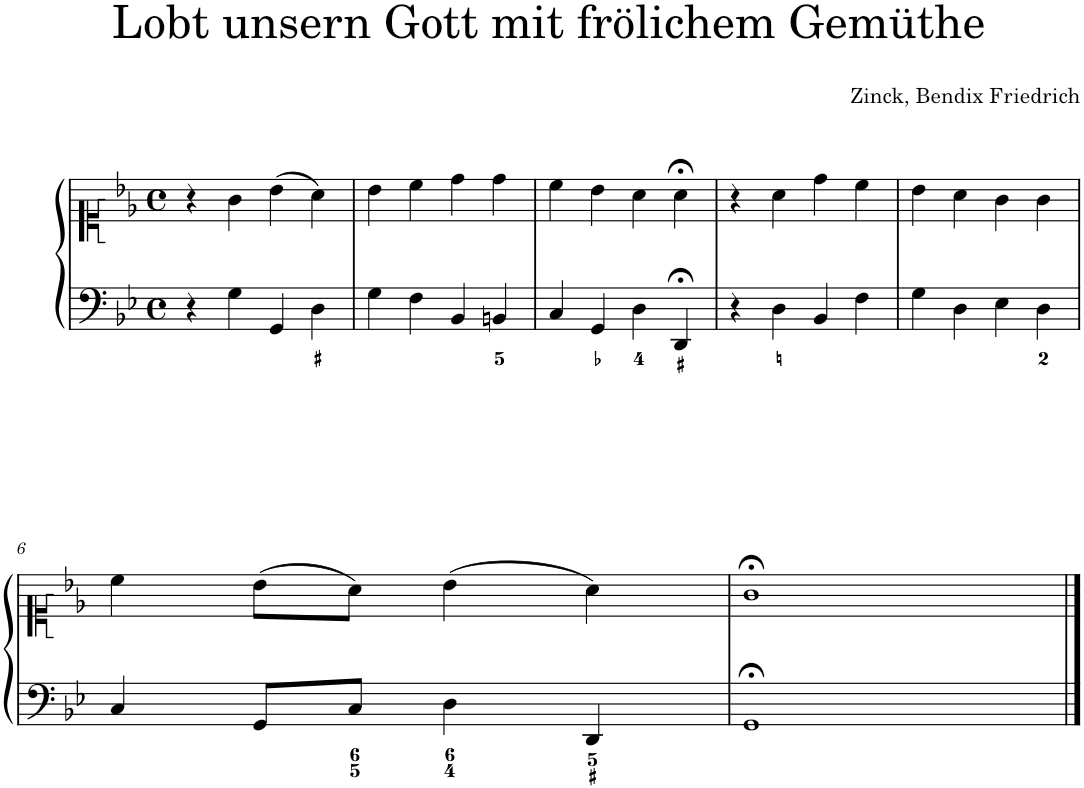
**kern	**kern
*part1	*part1
*staff2	*staff1
*I"Piano	*
*I'Pno.	*
*clefF4	*clefC1
*k[b-e-]	*k[b-e-]
*M4/4	*M4/4
*met(c)	*met(c)
=1	=1
4r	4r
4G\	4g\
4GG/	(4b-\
4D\	4a\)
=2	=2
4G\	4b-\
4F\	4cc\
4BB-/	4dd\
4BBn/	4dd\
=3	=3
4C/	4cc\
4GG/	4b-\
4D\	4a\
4DD;</	4a;<\
=4	=4
4r	4r
4D\	4a\
4BB-/	4dd\
4F\	4cc\
=5	=5
4G\	4b-\
4D\	4a\
4E-\	4g\
4D\	4g\
!!LO:LB:g=z
=6	=6
4C/	4cc\
8GG/L	(8b-\L
8C/J	8a\J)
4D\	(4b-\
4DD/	4a\)
=7	=7
1GG;<	1g;<
==	==
*-	*-
